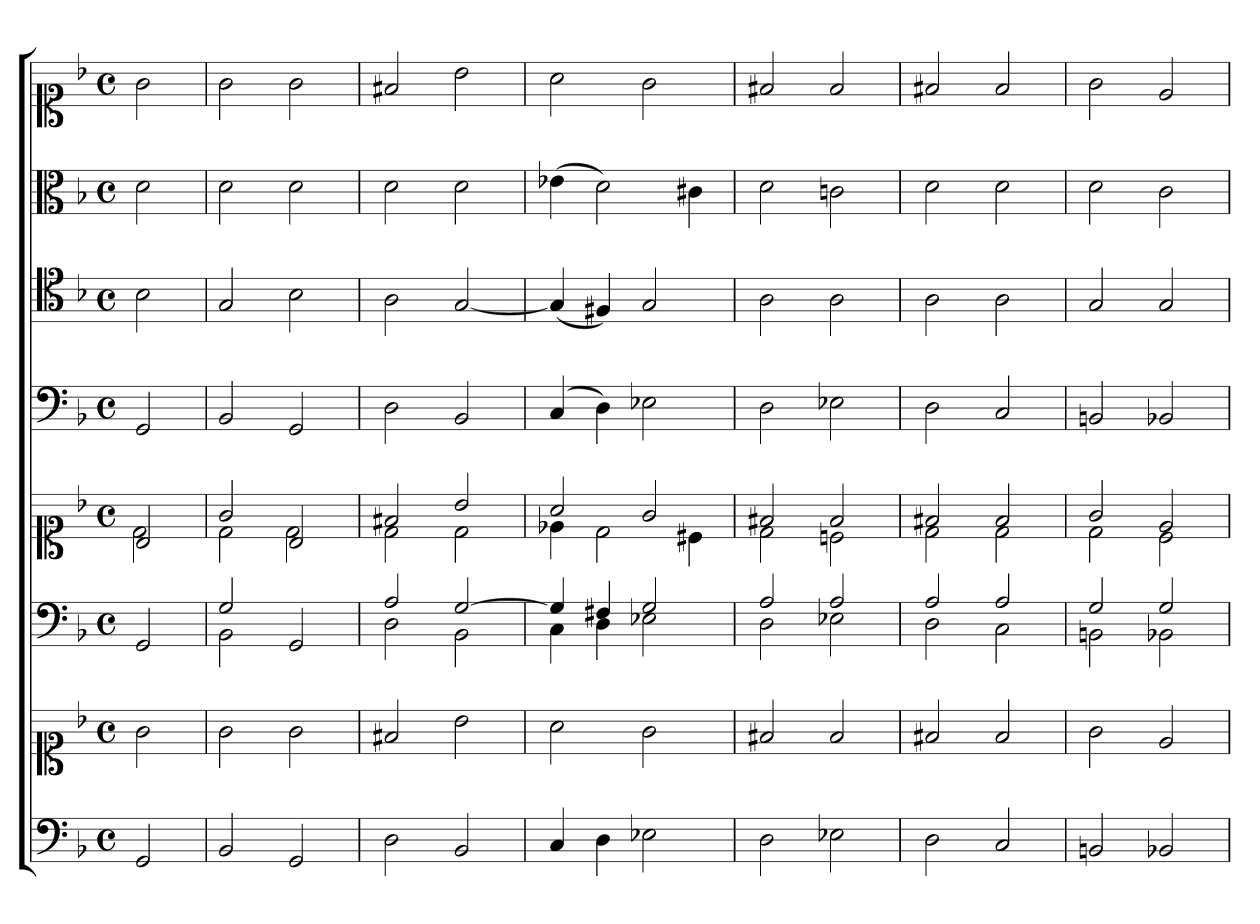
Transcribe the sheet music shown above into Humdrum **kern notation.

**kern	**kern	**kern	**kern	**kern	**kern	**kern	**kern
*part6	*part6	*part5	*part5	*part4	*part3	*part2	*part1
*staff8	*staff7	*staff6	*staff5	*staff4	*staff3	*staff2	*staff1
*clefF4	*clefC1	*clefF4	*clefC1	*clefF4	*clefC4	*clefC3	*clefC1
*k[b-]	*k[b-]	*k[b-]	*k[b-]	*k[b-]	*k[b-]	*k[b-]	*k[b-]
*F:	*F:	*F:	*F:	*F:	*F:	*F:	*F:
*M4/4	*M4/4	*M4/4	*M4/4	*M4/4	*M4/4	*M4/4	*M4/4
*met(c)	*met(c)	*met(c)	*met(c)	*met(c)	*met(c)	*met(c)	*met(c)
*MM180	*MM180	*MM180	*MM180	*MM180	*MM180	*MM180	*MM180
=	=	=	=	=	=	=	=
*	*	*	*^	*	*	*	*
2GG	2g	2GG	2B-	2d	2GG	2B-	2d	2g
=1	=1	=1	=1	=1	=1	=1	=1	=1
*	*	*^	*	*	*	*	*	*
2BB-	2g	2G	2BB-	2g	2d	2BB-	2G	2d	2g
2GG	2g	2ryy	2GG	2B-	2d	2GG	2B-	2d	2g
=2	=2	=2	=2	=2	=2	=2	=2	=2	=2
2D	2f#X	2A	2D	2f#X	2d	2D	2A	2d	2f#X
2BB-	2b-	[2G	2BB-	2b-	2d	2BB-	[2G	2d	2b-
=3	=3	=3	=3	=3	=3	=3	=3	=3	=3
4C	2a	4G]	4C	2a	4e-X	(4C	(4G]	(4e-X	2a
4D	.	4F#X	4D	.	2d	4D)	4F#X)	2d)	.
2E-X	2g	2G	2E-X	2g	.	2E-X	2G	.	2g
.	.	.	.	.	4c#X	.	.	4c#X	.
=4	=4	=4	=4	=4	=4	=4	=4	=4	=4
2D	2f#X	2A	2D	2f#X	2d	2D	2A	2d	2f#X
2E-X	2f#	2A	2E-X	2f#	2cn	2E-X	2A	2cn	2f#
=5	=5	=5	=5	=5	=5	=5	=5	=5	=5
2D	2f#X	2A	2D	2f#X	2d	2D	2A	2d	2f#X
2C	2f#	2A	2C	2f#	2d	2C	2A	2d	2f#
=6	=6	=6	=6	=6	=6	=6	=6	=6	=6
2BBn	2g	2G	2BBn	2g	2d	2BBn	2G	2d	2g
2BB-X	2e	2G	2BB-X	2e	2c	2BB-X	2G	2c	2e
*	*	*v	*v	*	*	*	*	*	*
*	*	*	*v	*v	*	*	*	*
=	=	=	=	=	=	=	=
*-	*-	*-	*-	*-	*-	*-	*-
